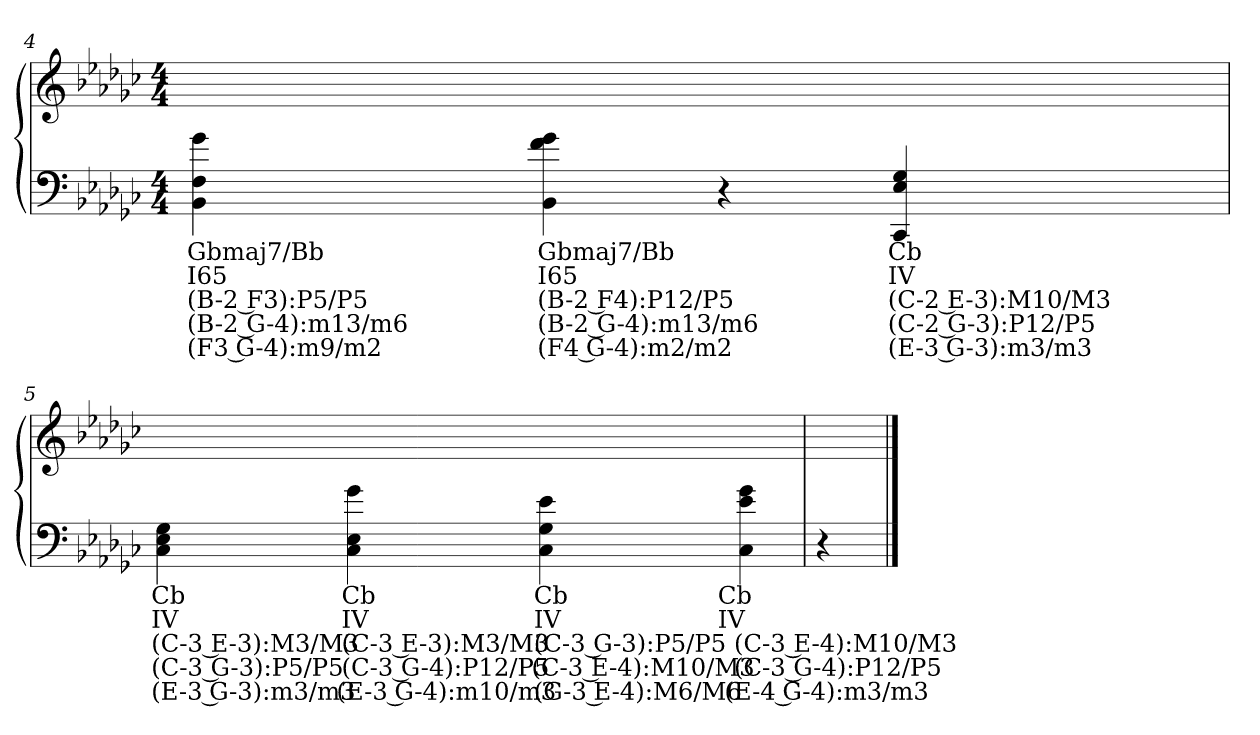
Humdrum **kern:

**kern	**text	**text	**text	**text	**text	**kern
*part2	*part2	*part2	*part2	*part2	*part2	*part1
*staff2	*staff2	*staff2	*staff2	*staff2	*staff2	*staff1
*clefF4	*	*	*	*	*	*clefG2
*k[b-e-a-d-g-c-]	*	*	*	*	*	*k[b-e-a-d-g-c-]
*G-:	*	*	*	*	*	*G-:
*M4/4	*	*	*	*	*	*M4/4
=4	=4	=4	=4	=4	=4	=4
4BB- 4F 4g-	Gbmaj7/Bb	I65	(B-2 F3):P5/P5	(B-2 G-4):m13/m6	(F3 G-4):m9/m2	1ryy
4BB- 4f 4g-	Gbmaj7/Bb	I65	(B-2 F4):P12/P5	(B-2 G-4):m13/m6	(F4 G-4):m2/m2	.
4r	.	.	.	.	.	.
4CC- 4E- 4G-	Cb	IV	(C-2 E-3):M10/M3	(C-2 G-3):P12/P5	(E-3 G-3):m3/m3	.
=5	=5	=5	=5	=5	=5	=5
4C- 4E- 4G-	Cb	IV	(C-3 E-3):M3/M3	(C-3 G-3):P5/P5	(E-3 G-3):m3/m3	1ryy
4C- 4E- 4g-	Cb	IV	(C-3 E-3):M3/M3	(C-3 G-4):P12/P5	(E-3 G-4):m10/m3	.
4C- 4G- 4e-	Cb	IV	(C-3 G-3):P5/P5	(C-3 E-4):M10/M3	(G-3 E-4):M6/M6	.
4C- 4e- 4g-	Cb	IV	(C-3 E-4):M10/M3	(C-3 G-4):P12/P5	(E-4 G-4):m3/m3	.
=6	=6	=6	=6	=6	=6	=6
4r	.	.	.	.	.	4ryy
==	==	==	==	==	==	==
*-	*-	*-	*-	*-	*-	*-
